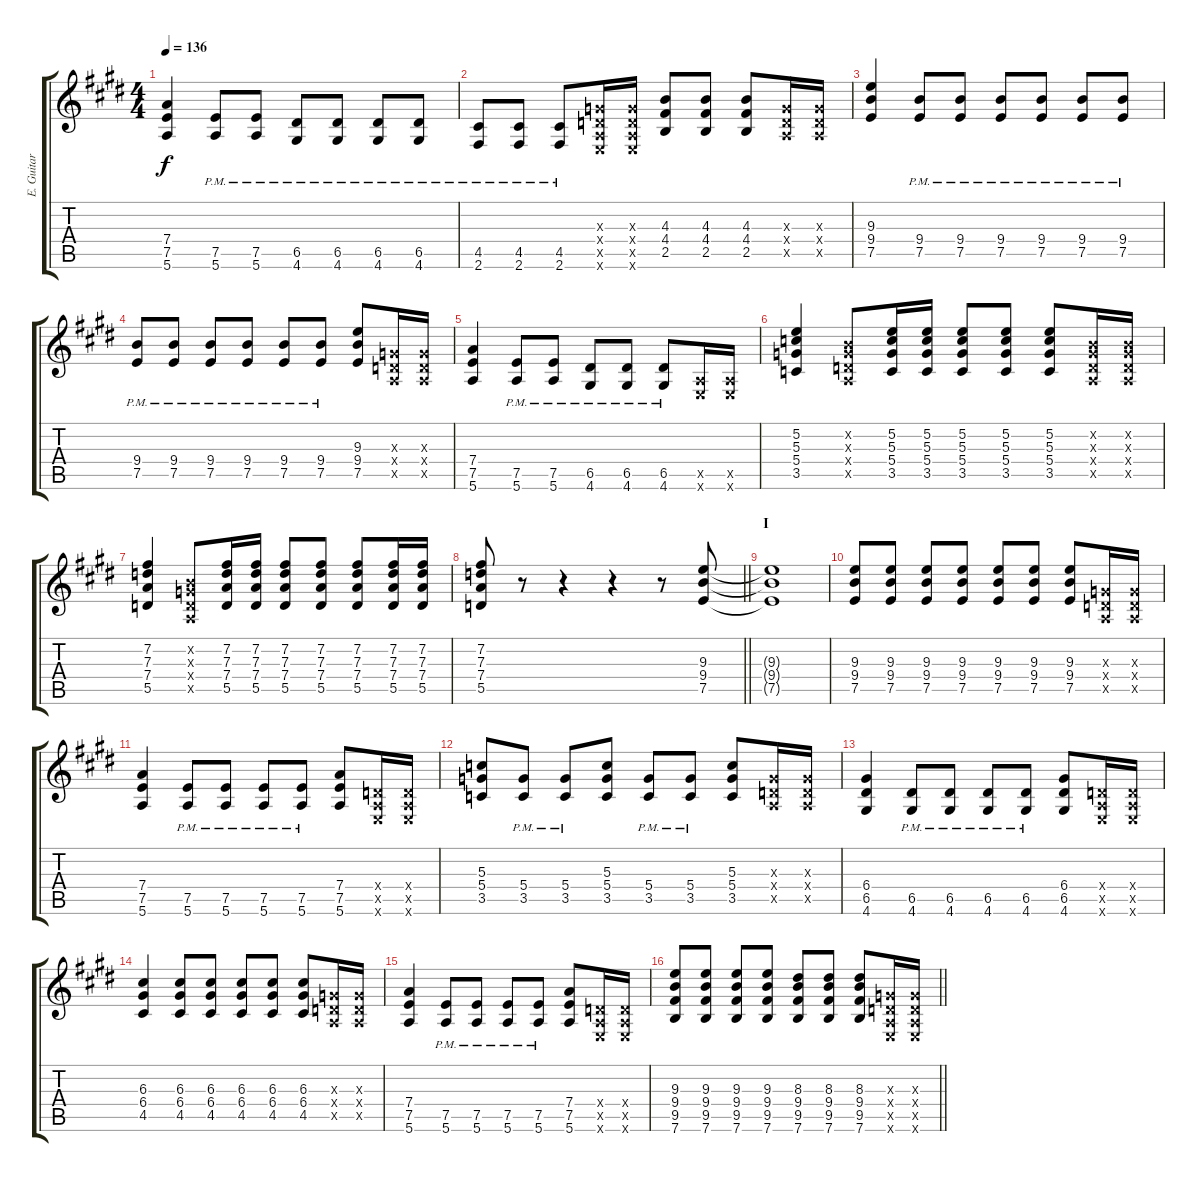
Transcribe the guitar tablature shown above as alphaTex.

\track ("E. Guitar III" "E. Guitar ") {instrument overdrivenguitar}
\staff {score tabs}
\tuning (E4 B3 G3 D3 A2 E2) {hide}
\ts (4 4)
\tempo 136
\clef g2
\ks e
(7.4 7.5 5.6).4{dy f} (7.5{pm} 5.6{pm}).8 (7.5{pm} 5.6{pm}).8 (6.5{pm} 4.6{pm}).8 (6.5{pm} 4.6{pm}).8 (6.5{pm} 4.6{pm}).8 (6.5{pm} 4.6{pm}).8 |
(4.5{pm} 2.6{pm}).8 (4.5{pm} 2.6{pm}).8 (4.5{pm} 2.6{pm}).8 (0.3{x} 0.4{x} 0.5{x} 0.6{x}).16 (0.3{x} 0.4{x} 0.5{x} 0.6{x}).16 (4.3 4.4 2.5).8 (4.3 4.4 2.5).8 (4.3 4.4 2.5).8 (0.3{x} 0.4{x} 0.5{x}).16 (0.3{x} 0.4{x} 0.5{x}).16 |
(9.3 9.4 7.5).4 (9.4{pm} 7.5{pm}).8 (9.4{pm} 7.5{pm}).8 (9.4{pm} 7.5{pm}).8 (9.4{pm} 7.5{pm}).8 (9.4{pm} 7.5{pm}).8 (9.4{pm} 7.5{pm}).8 |
(9.4{pm} 7.5{pm}).8 (9.4{pm} 7.5{pm}).8 (9.4{pm} 7.5{pm}).8 (9.4{pm} 7.5{pm}).8 (9.4{pm} 7.5{pm}).8 (9.4{pm} 7.5{pm}).8 (9.3 9.4 7.5).8 (0.3{x} 0.4{x} 0.5{x}).16 (0.3{x} 0.4{x} 0.5{x}).16 |
(7.4 7.5 5.6).4 (7.5{pm} 5.6{pm}).8 (7.5{pm} 5.6{pm}).8 (6.5{pm} 4.6{pm}).8 (6.5{pm} 4.6{pm}).8 (6.5{pm} 4.6{pm}).8 (0.5{x} 0.6{x}).16 (0.5{x} 0.6{x}).16 |
(5.2 5.3 5.4 3.5).4 (0.2{x} 0.3{x} 0.4{x} 0.5{x}).8 (5.2 5.3 5.4 3.5).16 (5.2 5.3 5.4 3.5).16 (5.2 5.3 5.4 3.5).8 (5.2 5.3 5.4 3.5).8 (5.2 5.3 5.4 3.5).8 (0.2{x} 0.3{x} 0.4{x} 0.5{x}).16 (0.2{x} 0.3{x} 0.4{x} 0.5{x}).16 |
(7.2 7.3 7.4 5.5).4 (0.2{x} 0.3{x} 0.4{x} 0.5{x}).8 (7.2 7.3 7.4 5.5).16 (7.2 7.3 7.4 5.5).16 (7.2 7.3 7.4 5.5).8 (7.2 7.3 7.4 5.5).8 (7.2 7.3 7.4 5.5).8 (7.2 7.3 7.4 5.5).16 (7.2 7.3 7.4 5.5).16 |
\barLineRight lightlight
(7.2 7.3 7.4 5.5).8 r.8 r.4 r.4 r.8 (9.3 9.4 7.5).8 |
\section ("" "I")
(9.3{t} 9.4{t} 7.5{t}).1 |
(9.3 9.4 7.5).8 (9.3 9.4 7.5).8 (9.3 9.4 7.5).8 (9.3 9.4 7.5).8 (9.3 9.4 7.5).8 (9.3 9.4 7.5).8 (9.3 9.4 7.5).8 (0.3{x} 0.4{x} 0.5{x}).16 (0.3{x} 0.4{x} 0.5{x}).16 |
(7.4 7.5 5.6).4 (7.5{pm} 5.6{pm}).8 (7.5{pm} 5.6{pm}).8 (7.5{pm} 5.6{pm}).8 (7.5{pm} 5.6{pm}).8 (7.4 7.5 5.6).8 (0.4{x} 0.5{x} 0.6{x}).16 (0.4{x} 0.5{x} 0.6{x}).16 |
(5.3 5.4 3.5).8 (5.4{pm} 3.5{pm}).8 (5.4{pm} 3.5{pm}).8 (5.3 5.4 3.5).8 (5.4{pm} 3.5{pm}).8 (5.4{pm} 3.5{pm}).8 (5.3 5.4 3.5).8 (0.3{x} 0.4{x} 0.5{x}).16 (0.3{x} 0.4{x} 0.5{x}).16 |
(6.4 6.5 4.6).4 (6.5{pm} 4.6{pm}).8 (6.5{pm} 4.6{pm}).8 (6.5{pm} 4.6{pm}).8 (6.5{pm} 4.6{pm}).8 (6.4 6.5 4.6).8 (0.4{x} 0.5{x} 0.6{x}).16 (0.4{x} 0.5{x} 0.6{x}).16 |
(6.3 6.4 4.5).4 (6.3 6.4 4.5).8 (6.3 6.4 4.5).8 (6.3 6.4 4.5).8 (6.3 6.4 4.5).8 (6.3 6.4 4.5).8 (0.3{x} 0.4{x} 0.5{x}).16 (0.3{x} 0.4{x} 0.5{x}).16 |
(7.4 7.5 5.6).4 (7.5{pm} 5.6{pm}).8 (7.5{pm} 5.6{pm}).8 (7.5{pm} 5.6{pm}).8 (7.5{pm} 5.6{pm}).8 (7.4 7.5 5.6).8 (0.4{x} 0.5{x} 0.6{x}).16 (0.4{x} 0.5{x} 0.6{x}).16 |
\barLineRight lightlight
(9.3 9.4 9.5 7.6).8 (9.3 9.4 9.5 7.6).8 (9.3 9.4 9.5 7.6).8 (9.3 9.4 9.5 7.6).8 (8.3 9.4 9.5 7.6).8 (8.3 9.4 9.5 7.6).8 (8.3 9.4 9.5 7.6).8 (0.3{x} 0.4{x} 0.5{x} 0.6{x}).16 (0.3{x} 0.4{x} 0.5{x} 0.6{x}).16
